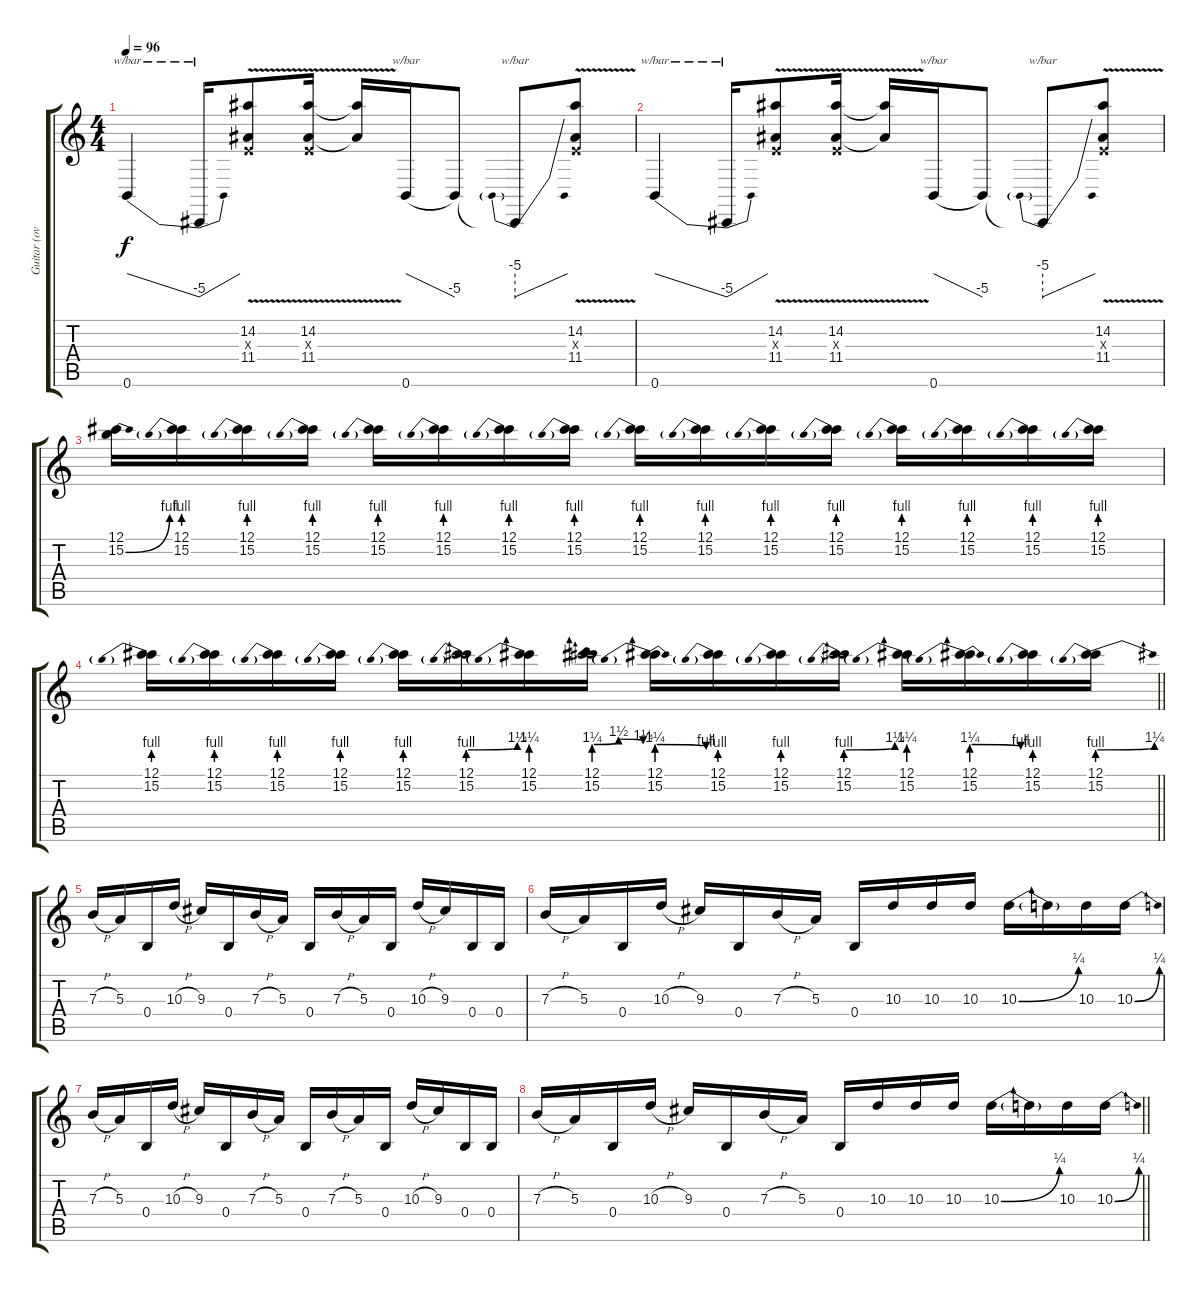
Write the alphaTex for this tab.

\track ("Guitar (over.)" "Guitar (ov") {instrument overdrivenguitar}
\staff {score tabs}
\tuning (Db4 Ab3 E3 B2 Gb2 B1) {hide}
\ts (4 4)
\tempo 96
\clef g2
\ks c
0.6.4{tbe (dive default 0 0 60 -20) dy f} 0.6{t}.16{tbe (dive default 0 -20 60 0)} (14.2{v} 0.3{x} 11.4{v}).8 (14.2{v} 0.3{x} 11.4{v}).16 (14.2{t} 11.4{t}).16 0.6.16{tbe (dive default 0 0 60 -20)} 0.6{t}.8 0.6{t}.8{tbe (predivedive default 0 -20 60 0)} (14.2{v} 0.3{x} 11.4{v}).8 |
0.6.4{tbe (dive default 0 0 60 -20)} 0.6{t}.16{tbe (dive default 0 -20 60 0)} (14.2{v} 0.3{x} 11.4{v}).8 (14.2{v} 0.3{x} 11.4{v}).16 (14.2{t} 11.4{t}).16 0.6.16{tbe (dive default 0 0 60 -20)} 0.6{t}.8 0.6{t}.8{tbe (predivedive default 0 -20 60 0)} (14.2{v} 0.3{x} 11.4{v}).8 |
(12.1 15.2{be (bend 0 0 60 4)}).16 (12.1 15.2{be (prebend 0 4 60 4)}).16 (12.1 15.2{be (prebend 0 4 60 4)}).16 (12.1 15.2{be (prebend 0 4 60 4)}).16 (12.1 15.2{be (prebend 0 4 60 4)}).16 (12.1 15.2{be (prebend 0 4 60 4)}).16 (12.1 15.2{be (prebend 0 4 60 4)}).16 (12.1 15.2{be (prebend 0 4 60 4)}).16 (12.1 15.2{be (prebend 0 4 60 4)}).16 (12.1 15.2{be (prebend 0 4 60 4)}).16 (12.1 15.2{be (prebend 0 4 60 4)}).16 (12.1 15.2{be (prebend 0 4 60 4)}).16 (12.1 15.2{be (prebend 0 4 60 4)}).16 (12.1 15.2{be (prebend 0 4 60 4)}).16 (12.1 15.2{be (prebend 0 4 60 4)}).16 (12.1 15.2{be (prebend 0 4 60 4)}).16 |
\barLineRight lightlight
(12.1 15.2{be (prebend 0 4 60 4)}).16 (12.1 15.2{be (prebend 0 4 60 4)}).16 (12.1 15.2{be (prebend 0 4 60 4)}).16 (12.1 15.2{be (prebend 0 4 60 4)}).16 (12.1 15.2{be (prebend 0 4 60 4)}).16 (12.1 15.2{be (prebendbend 0 4 60 5)}).16 (12.1 15.2{be (prebend 0 5 60 5)}).16 (12.1 15.2{be (bendrelease 0 5 30 6 30 6 60 5)}).16 (12.1 15.2{be (prebendrelease 0 5 60 4)}).16 (12.1 15.2{be (prebend 0 4 60 4)}).16 (12.1 15.2{be (prebend 0 4 60 4)}).16 (12.1 15.2{be (prebendbend 0 4 60 5)}).16 (12.1 15.2{be (prebend 0 5 60 5)}).16 (12.1 15.2{be (prebendrelease 0 5 60 4)}).16 (12.1 15.2{be (prebend 0 4 60 4)}).16 (12.1 15.2{be (prebendbend 0 4 60 5)}).16 |
7.3{h}.16{volume 11 balance 16} 5.3.16 0.4.16 10.3{h}.16 9.3.16 0.4.16 7.3{h}.16 5.3.16 0.4.16 7.3{h}.16 5.3.16 0.4.16 10.3{h}.16 9.3.16 0.4.16 0.4.16 |
7.3{h}.16 5.3.16 0.4.16 10.3{h}.16 9.3.16 0.4.16 7.3{h}.16 5.3.16 0.4.16 10.3.16 10.3.16 10.3.16 10.3{be (bend 0 0 60 1)}.16 10.3{t}.16 10.3.16 10.3{be (bend 0 0 60 1)}.16 |
7.3{h}.16 5.3.16 0.4.16 10.3{h}.16 9.3.16 0.4.16 7.3{h}.16 5.3.16 0.4.16 7.3{h}.16 5.3.16 0.4.16 10.3{h}.16 9.3.16 0.4.16 0.4.16 |
\barLineRight lightlight
7.3{h}.16 5.3.16 0.4.16 10.3{h}.16 9.3.16 0.4.16 7.3{h}.16 5.3.16 0.4.16 10.3.16 10.3.16 10.3.16 10.3{be (bend 0 0 60 1)}.16 10.3{t}.16 10.3.16 10.3{be (bend 0 0 60 1)}.16
